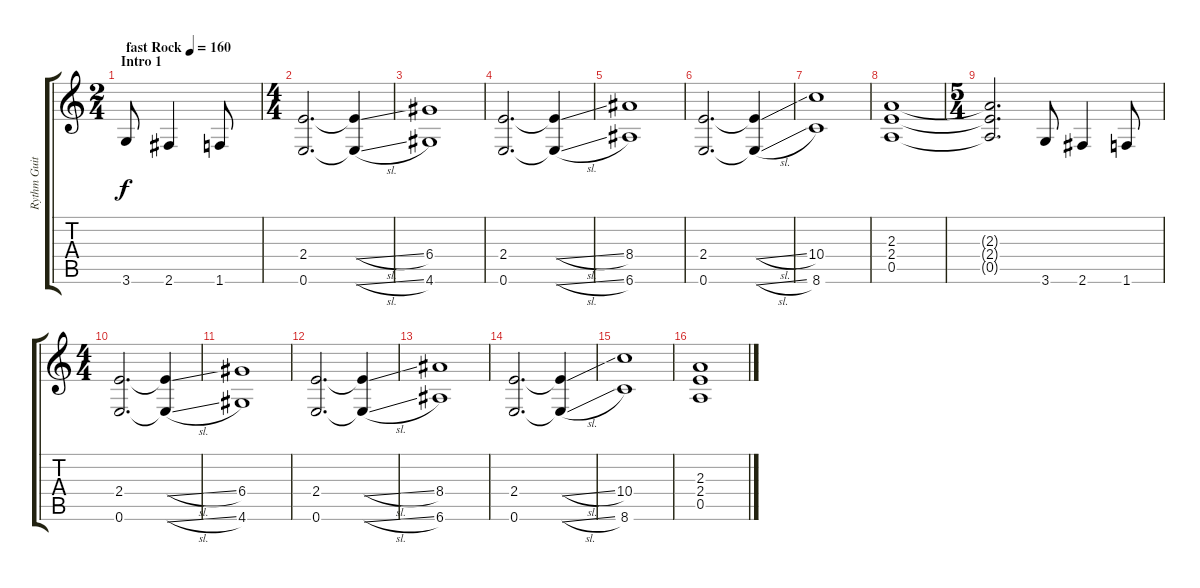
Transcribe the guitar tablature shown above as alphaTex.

\track ("Rythm Guitar" "Rythm Guit") {instrument distortionguitar}
\staff {score tabs}
\tuning (E4 B3 G3 D3 A2 E2) {hide}
\ts (2 4)
\section ("" "Intro 1")
\tempo (160 "fast Rock")
\clef g2
\ks c
3.6.8{dy f instrument distortionguitar} 2.6.4 1.6.8 |
\ts (4 4)
(2.4 0.6).2{d} (2.4{sl t} 0.6{sl t}).4 |
(6.4 4.6).1 |
(2.4 0.6).2{d} (2.4{sl t} 0.6{sl t}).4 |
(8.4 6.6).1 |
(2.4 0.6).2{d} (2.4{sl t} 0.6{sl t}).4 |
(10.4 8.6).1 |
(2.3 2.4 0.5).1 |
\ts (5 4)
(2.3{t} 2.4{t} 0.5{t}).2{d} 3.6.8 2.6.4 1.6.8 |
\ts (4 4)
(2.4 0.6).2{d} (2.4{sl t} 0.6{sl t}).4 |
(6.4 4.6).1 |
(2.4 0.6).2{d} (2.4{sl t} 0.6{sl t}).4 |
(8.4 6.6).1 |
(2.4 0.6).2{d} (2.4{sl t} 0.6{sl t}).4 |
(10.4 8.6).1 |
(2.3 2.4 0.5).1
